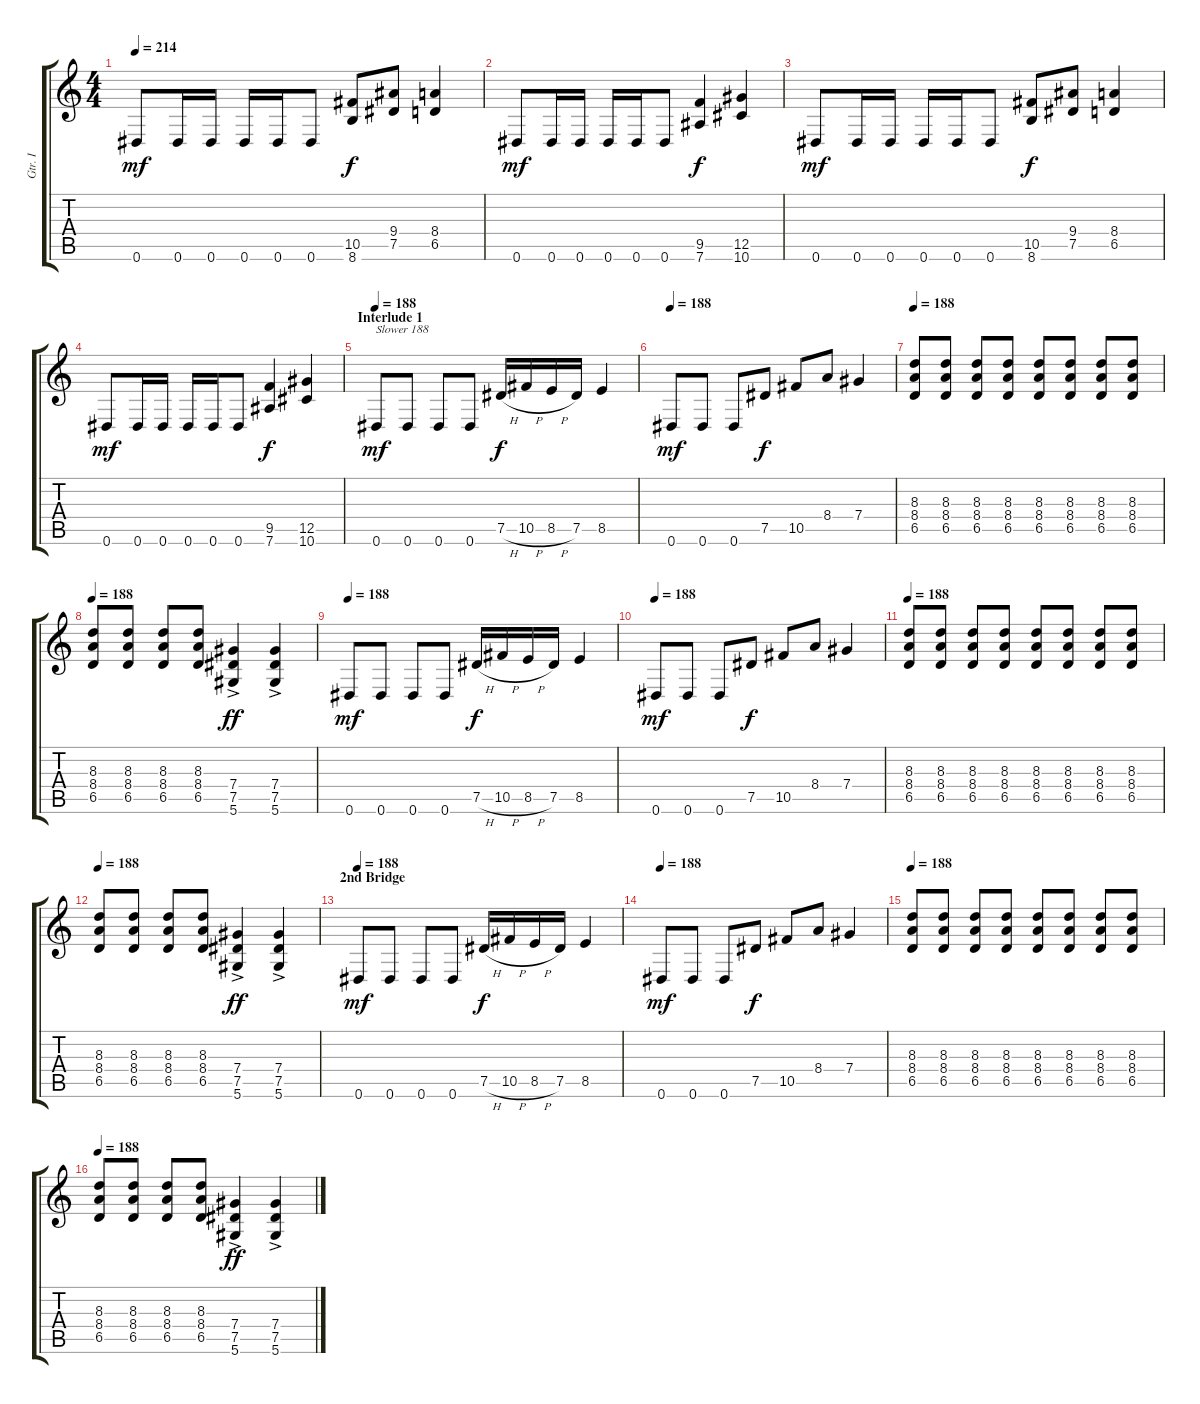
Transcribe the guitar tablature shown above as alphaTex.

\track ("Gtr. I" "Gtr. I") {instrument overdrivenguitar}
\staff {score tabs}
\tuning (Eb4 Bb3 Gb3 Db3 Ab2 Eb2) {hide}
\ts (4 4)
\tempo 214
\clef g2
\ks c
0.6.8{dy mf} 0.6.16 0.6.16 0.6.16 0.6.16 0.6.8 (10.5 8.6).8{dy f} (9.4 7.5).8 (8.4 6.5).4 |
0.6.8{dy mf} 0.6.16 0.6.16 0.6.16 0.6.16 0.6.8 (9.5 7.6).4{dy f} (12.5 10.6).4 |
0.6.8{dy mf} 0.6.16 0.6.16 0.6.16 0.6.16 0.6.8 (10.5 8.6).8{dy f} (9.4 7.5).8 (8.4 6.5).4 |
0.6.8{dy mf} 0.6.16 0.6.16 0.6.16 0.6.16 0.6.8 (9.5 7.6).4{dy f} (12.5 10.6).4 |
\section ("" "Interlude 1")
\tempo 188
0.6.8{txt "Slower 188" dy mf} 0.6.8 0.6.8 0.6.8 7.5{h}.16{dy f} 10.5{h}.16 8.5{h}.16 7.5.16 8.5.4 |
\tempo 188
0.6.8{dy mf} 0.6.8 0.6.8 7.5.8{dy f} 10.5.8 8.4.8 7.4.4 |
\tempo 188
(8.3 8.4 6.5).8 (8.3 8.4 6.5).8 (8.3 8.4 6.5).8 (8.3 8.4 6.5).8 (8.3 8.4 6.5).8 (8.3 8.4 6.5).8 (8.3 8.4 6.5).8 (8.3 8.4 6.5).8 |
\tempo 188
(8.3 8.4 6.5).8 (8.3 8.4 6.5).8 (8.3 8.4 6.5).8 (8.3 8.4 6.5).8 (7.4 7.5 5.6{ac}).4{dy ff} (7.4 7.5 5.6{ac}).4 |
\tempo 188
0.6.8{dy mf} 0.6.8 0.6.8 0.6.8 7.5{h}.16{dy f} 10.5{h}.16 8.5{h}.16 7.5.16 8.5.4 |
\tempo 188
0.6.8{dy mf} 0.6.8 0.6.8 7.5.8{dy f} 10.5.8 8.4.8 7.4.4 |
\tempo 188
(8.3 8.4 6.5).8 (8.3 8.4 6.5).8 (8.3 8.4 6.5).8 (8.3 8.4 6.5).8 (8.3 8.4 6.5).8 (8.3 8.4 6.5).8 (8.3 8.4 6.5).8 (8.3 8.4 6.5).8 |
\tempo 188
(8.3 8.4 6.5).8 (8.3 8.4 6.5).8 (8.3 8.4 6.5).8 (8.3 8.4 6.5).8 (7.4 7.5 5.6{ac}).4{dy ff} (7.4 7.5 5.6{ac}).4 |
\section ("" "2nd Bridge")
\tempo 188
0.6.8{dy mf} 0.6.8 0.6.8 0.6.8 7.5{h}.16{dy f} 10.5{h}.16 8.5{h}.16 7.5.16 8.5.4 |
\tempo 188
0.6.8{dy mf} 0.6.8 0.6.8 7.5.8{dy f} 10.5.8 8.4.8 7.4.4 |
\tempo 188
(8.3 8.4 6.5).8 (8.3 8.4 6.5).8 (8.3 8.4 6.5).8 (8.3 8.4 6.5).8 (8.3 8.4 6.5).8 (8.3 8.4 6.5).8 (8.3 8.4 6.5).8 (8.3 8.4 6.5).8 |
\tempo 188
(8.3 8.4 6.5).8 (8.3 8.4 6.5).8 (8.3 8.4 6.5).8 (8.3 8.4 6.5).8 (7.4 7.5 5.6{ac}).4{dy ff} (7.4 7.5 5.6{ac}).4
